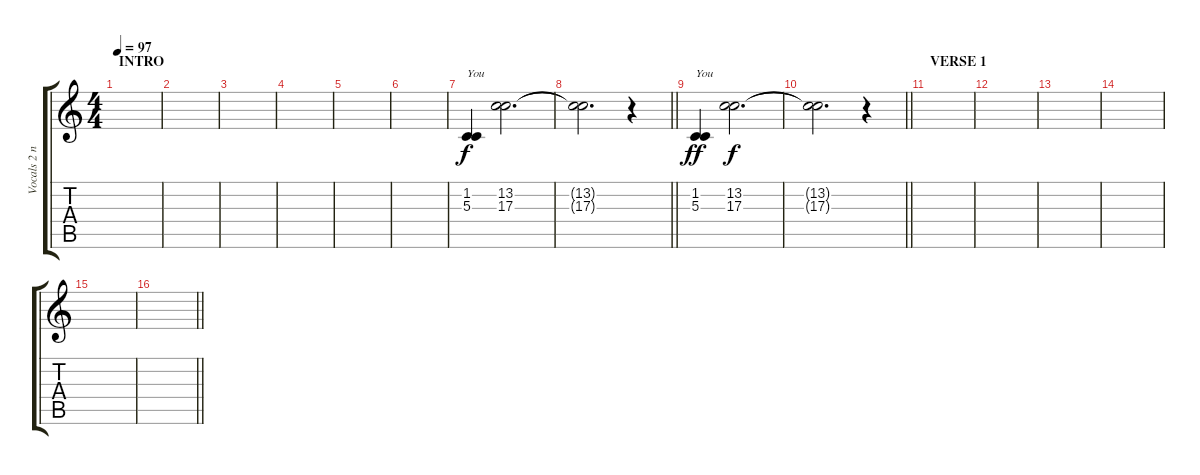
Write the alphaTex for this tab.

\track ("Vocals 2 n 3" "Vocals 2 n") {instrument lead6voice}
\staff {score tabs}
\tuning (E4 B3 G3 D3 A2 E2) {hide}
\ts (4 4)
\section ("" "INTRO")
\tempo 97
\clef g2
\ks c
|
|
|
|
|
|
(1.2 5.3).4{txt "You"} (13.2 17.3).2{d dy f} |
\barLineRight lightlight
(13.2{t} 17.3{t}).2{d} r.4 |
(1.2 5.3).4{txt "You" dy ff} (13.2 17.3).2{d dy f} |
\barLineRight lightlight
(13.2{t} 17.3{t}).2{d} r.4 |
\section ("" "VERSE 1")
|
|
|
|
|
\barLineRight lightlight
